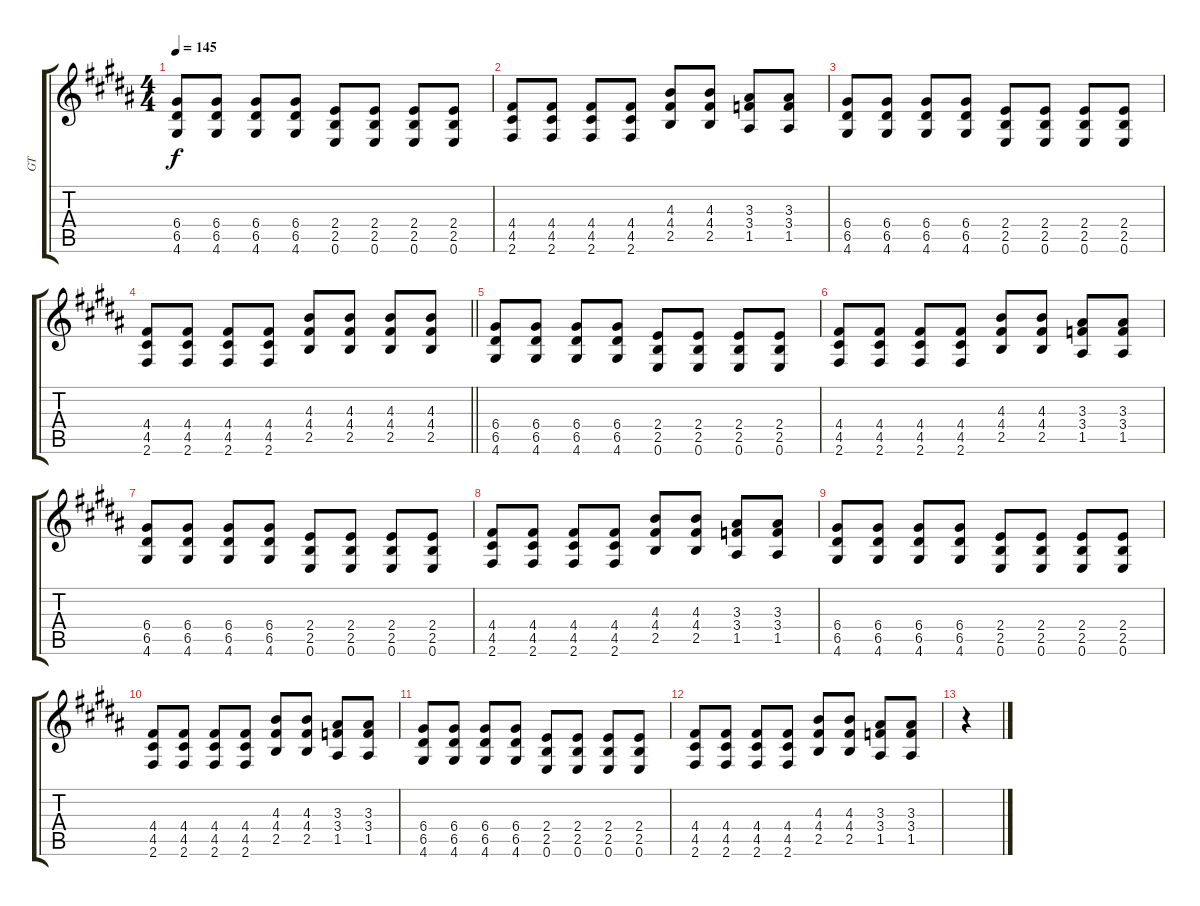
\track ("GT" "GT") {instrument distortionguitar}
\staff {score tabs}
\tuning (E4 B3 G3 D3 A2 E2) {hide}
\ts (4 4)
\tempo 145
\clef g2
\ks b
(6.4 6.5 4.6).8{dy f} (6.4 6.5 4.6).8 (6.4 6.5 4.6).8 (6.4 6.5 4.6).8 (2.4 2.5 0.6).8 (2.4 2.5 0.6).8 (2.4 2.5 0.6).8 (2.4 2.5 0.6).8 |
(4.4 4.5 2.6).8 (4.4 4.5 2.6).8 (4.4 4.5 2.6).8 (4.4 4.5 2.6).8 (4.3 4.4 2.5).8 (4.3 4.4 2.5).8 (3.3 3.4 1.5).8 (3.3 3.4 1.5).8 |
(6.4 6.5 4.6).8 (6.4 6.5 4.6).8 (6.4 6.5 4.6).8 (6.4 6.5 4.6).8 (2.4 2.5 0.6).8 (2.4 2.5 0.6).8 (2.4 2.5 0.6).8 (2.4 2.5 0.6).8 |
\barLineRight lightlight
(4.4 4.5 2.6).8 (4.4 4.5 2.6).8 (4.4 4.5 2.6).8 (4.4 4.5 2.6).8 (4.3 4.4 2.5).8 (4.3 4.4 2.5).8 (4.3 4.4 2.5).8 (4.3 4.4 2.5).8 |
(6.4 6.5 4.6).8 (6.4 6.5 4.6).8 (6.4 6.5 4.6).8 (6.4 6.5 4.6).8 (2.4 2.5 0.6).8 (2.4 2.5 0.6).8 (2.4 2.5 0.6).8 (2.4 2.5 0.6).8 |
(4.4 4.5 2.6).8 (4.4 4.5 2.6).8 (4.4 4.5 2.6).8 (4.4 4.5 2.6).8 (4.3 4.4 2.5).8 (4.3 4.4 2.5).8 (3.3 3.4 1.5).8 (3.3 3.4 1.5).8 |
(6.4 6.5 4.6).8 (6.4 6.5 4.6).8 (6.4 6.5 4.6).8 (6.4 6.5 4.6).8 (2.4 2.5 0.6).8 (2.4 2.5 0.6).8 (2.4 2.5 0.6).8 (2.4 2.5 0.6).8 |
(4.4 4.5 2.6).8 (4.4 4.5 2.6).8 (4.4 4.5 2.6).8 (4.4 4.5 2.6).8 (4.3 4.4 2.5).8 (4.3 4.4 2.5).8 (3.3 3.4 1.5).8 (3.3 3.4 1.5).8 |
(6.4 6.5 4.6).8 (6.4 6.5 4.6).8 (6.4 6.5 4.6).8 (6.4 6.5 4.6).8 (2.4 2.5 0.6).8 (2.4 2.5 0.6).8 (2.4 2.5 0.6).8 (2.4 2.5 0.6).8 |
(4.4 4.5 2.6).8 (4.4 4.5 2.6).8 (4.4 4.5 2.6).8 (4.4 4.5 2.6).8 (4.3 4.4 2.5).8 (4.3 4.4 2.5).8 (3.3 3.4 1.5).8 (3.3 3.4 1.5).8 |
(6.4 6.5 4.6).8 (6.4 6.5 4.6).8 (6.4 6.5 4.6).8 (6.4 6.5 4.6).8 (2.4 2.5 0.6).8 (2.4 2.5 0.6).8 (2.4 2.5 0.6).8 (2.4 2.5 0.6).8 |
(4.4 4.5 2.6).8 (4.4 4.5 2.6).8 (4.4 4.5 2.6).8 (4.4 4.5 2.6).8 (4.3 4.4 2.5).8 (4.3 4.4 2.5).8 (3.3 3.4 1.5).8 (3.3 3.4 1.5).8 |
r.4
